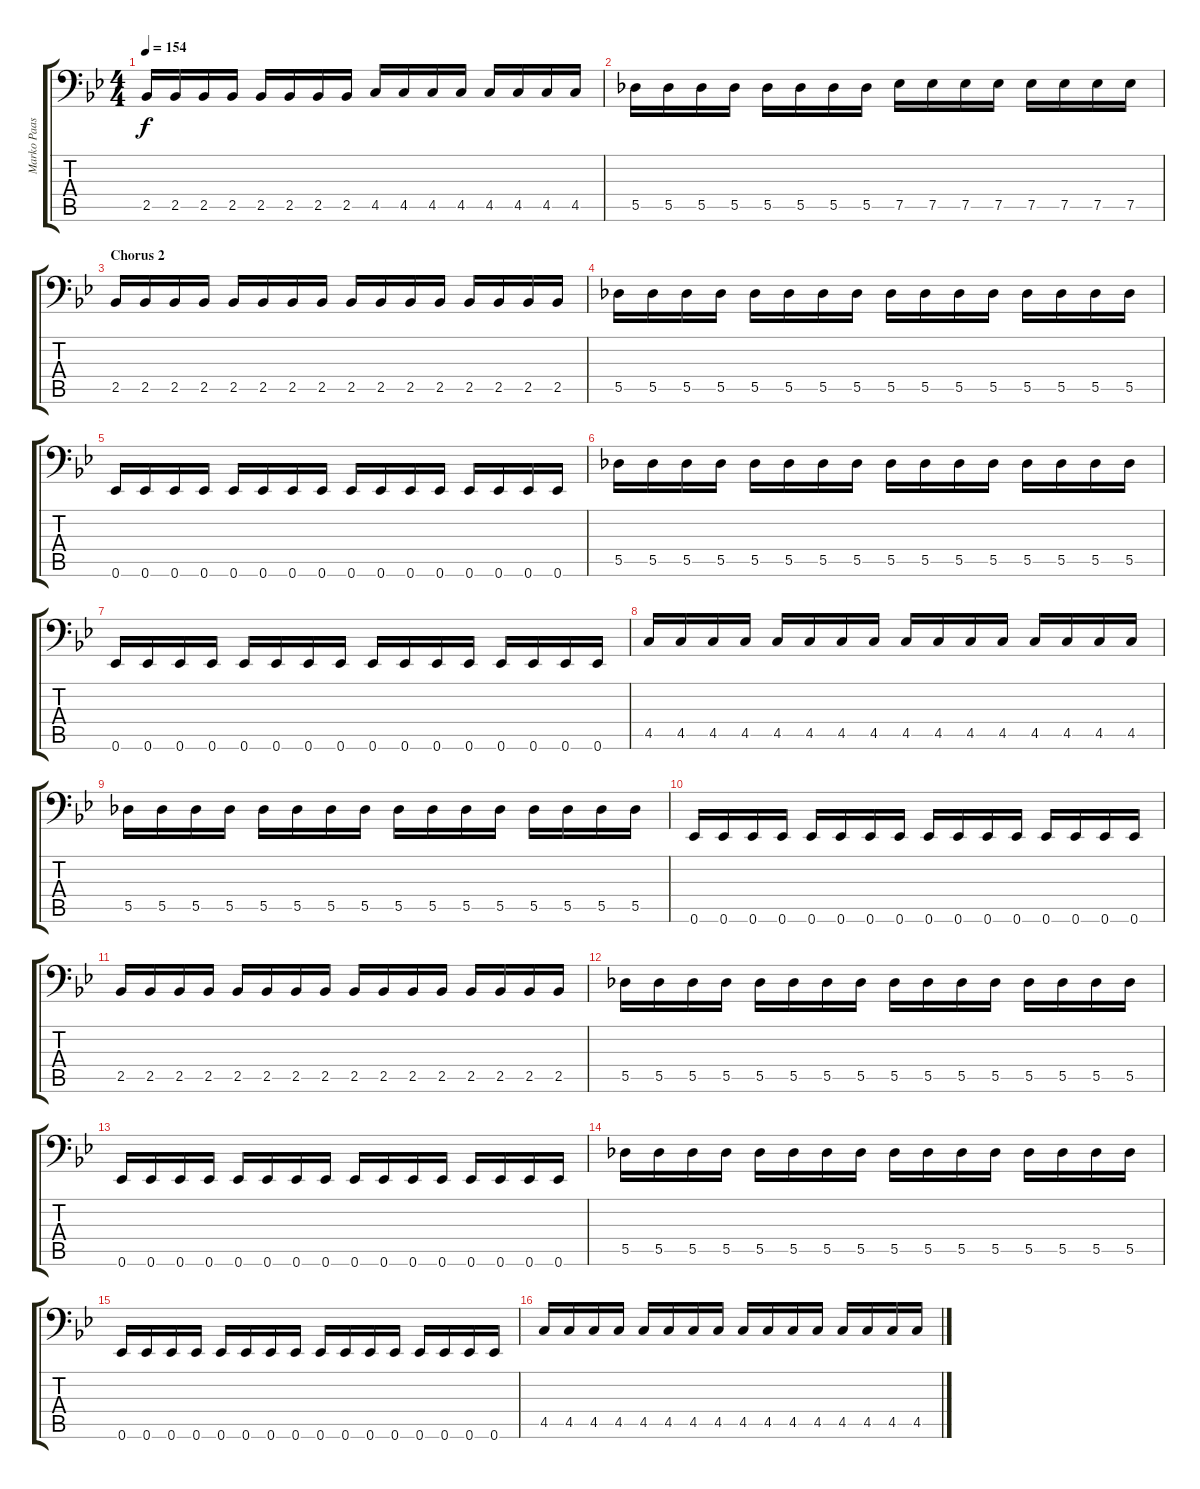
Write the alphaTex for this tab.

\track ("Marko Paasikoski" "Marko Paas") {instrument electricbasspick}
\staff {score tabs}
\tuning (Eb3 Bb2 Gb2 Db2 Ab1 Eb1) {hide}
\ts (4 4)
\tempo 154
\clef f4
\ks gminor
2.5.16{dy f} 2.5.16 2.5.16 2.5.16 2.5.16 2.5.16 2.5.16 2.5.16 4.5.16 4.5.16 4.5.16 4.5.16 4.5.16 4.5.16 4.5.16 4.5.16 |
5.5.16 5.5.16 5.5.16 5.5.16 5.5.16 5.5.16 5.5.16 5.5.16 7.5.16 7.5.16 7.5.16 7.5.16 7.5.16 7.5.16 7.5.16 7.5.16 |
\section ("" "Chorus 2")
2.5.16 2.5.16 2.5.16 2.5.16 2.5.16 2.5.16 2.5.16 2.5.16 2.5.16 2.5.16 2.5.16 2.5.16 2.5.16 2.5.16 2.5.16 2.5.16 |
5.5.16 5.5.16 5.5.16 5.5.16 5.5.16 5.5.16 5.5.16 5.5.16 5.5.16 5.5.16 5.5.16 5.5.16 5.5.16 5.5.16 5.5.16 5.5.16 |
0.6.16 0.6.16 0.6.16 0.6.16 0.6.16 0.6.16 0.6.16 0.6.16 0.6.16 0.6.16 0.6.16 0.6.16 0.6.16 0.6.16 0.6.16 0.6.16 |
5.5.16 5.5.16 5.5.16 5.5.16 5.5.16 5.5.16 5.5.16 5.5.16 5.5.16 5.5.16 5.5.16 5.5.16 5.5.16 5.5.16 5.5.16 5.5.16 |
0.6.16 0.6.16 0.6.16 0.6.16 0.6.16 0.6.16 0.6.16 0.6.16 0.6.16 0.6.16 0.6.16 0.6.16 0.6.16 0.6.16 0.6.16 0.6.16 |
4.5.16 4.5.16 4.5.16 4.5.16 4.5.16 4.5.16 4.5.16 4.5.16 4.5.16 4.5.16 4.5.16 4.5.16 4.5.16 4.5.16 4.5.16 4.5.16 |
5.5.16 5.5.16 5.5.16 5.5.16 5.5.16 5.5.16 5.5.16 5.5.16 5.5.16 5.5.16 5.5.16 5.5.16 5.5.16 5.5.16 5.5.16 5.5.16 |
0.6.16 0.6.16 0.6.16 0.6.16 0.6.16 0.6.16 0.6.16 0.6.16 0.6.16 0.6.16 0.6.16 0.6.16 0.6.16 0.6.16 0.6.16 0.6.16 |
2.5.16 2.5.16 2.5.16 2.5.16 2.5.16 2.5.16 2.5.16 2.5.16 2.5.16 2.5.16 2.5.16 2.5.16 2.5.16 2.5.16 2.5.16 2.5.16 |
5.5.16 5.5.16 5.5.16 5.5.16 5.5.16 5.5.16 5.5.16 5.5.16 5.5.16 5.5.16 5.5.16 5.5.16 5.5.16 5.5.16 5.5.16 5.5.16 |
0.6.16 0.6.16 0.6.16 0.6.16 0.6.16 0.6.16 0.6.16 0.6.16 0.6.16 0.6.16 0.6.16 0.6.16 0.6.16 0.6.16 0.6.16 0.6.16 |
5.5.16 5.5.16 5.5.16 5.5.16 5.5.16 5.5.16 5.5.16 5.5.16 5.5.16 5.5.16 5.5.16 5.5.16 5.5.16 5.5.16 5.5.16 5.5.16 |
0.6.16 0.6.16 0.6.16 0.6.16 0.6.16 0.6.16 0.6.16 0.6.16 0.6.16 0.6.16 0.6.16 0.6.16 0.6.16 0.6.16 0.6.16 0.6.16 |
4.5.16 4.5.16 4.5.16 4.5.16 4.5.16 4.5.16 4.5.16 4.5.16 4.5.16 4.5.16 4.5.16 4.5.16 4.5.16 4.5.16 4.5.16 4.5.16
